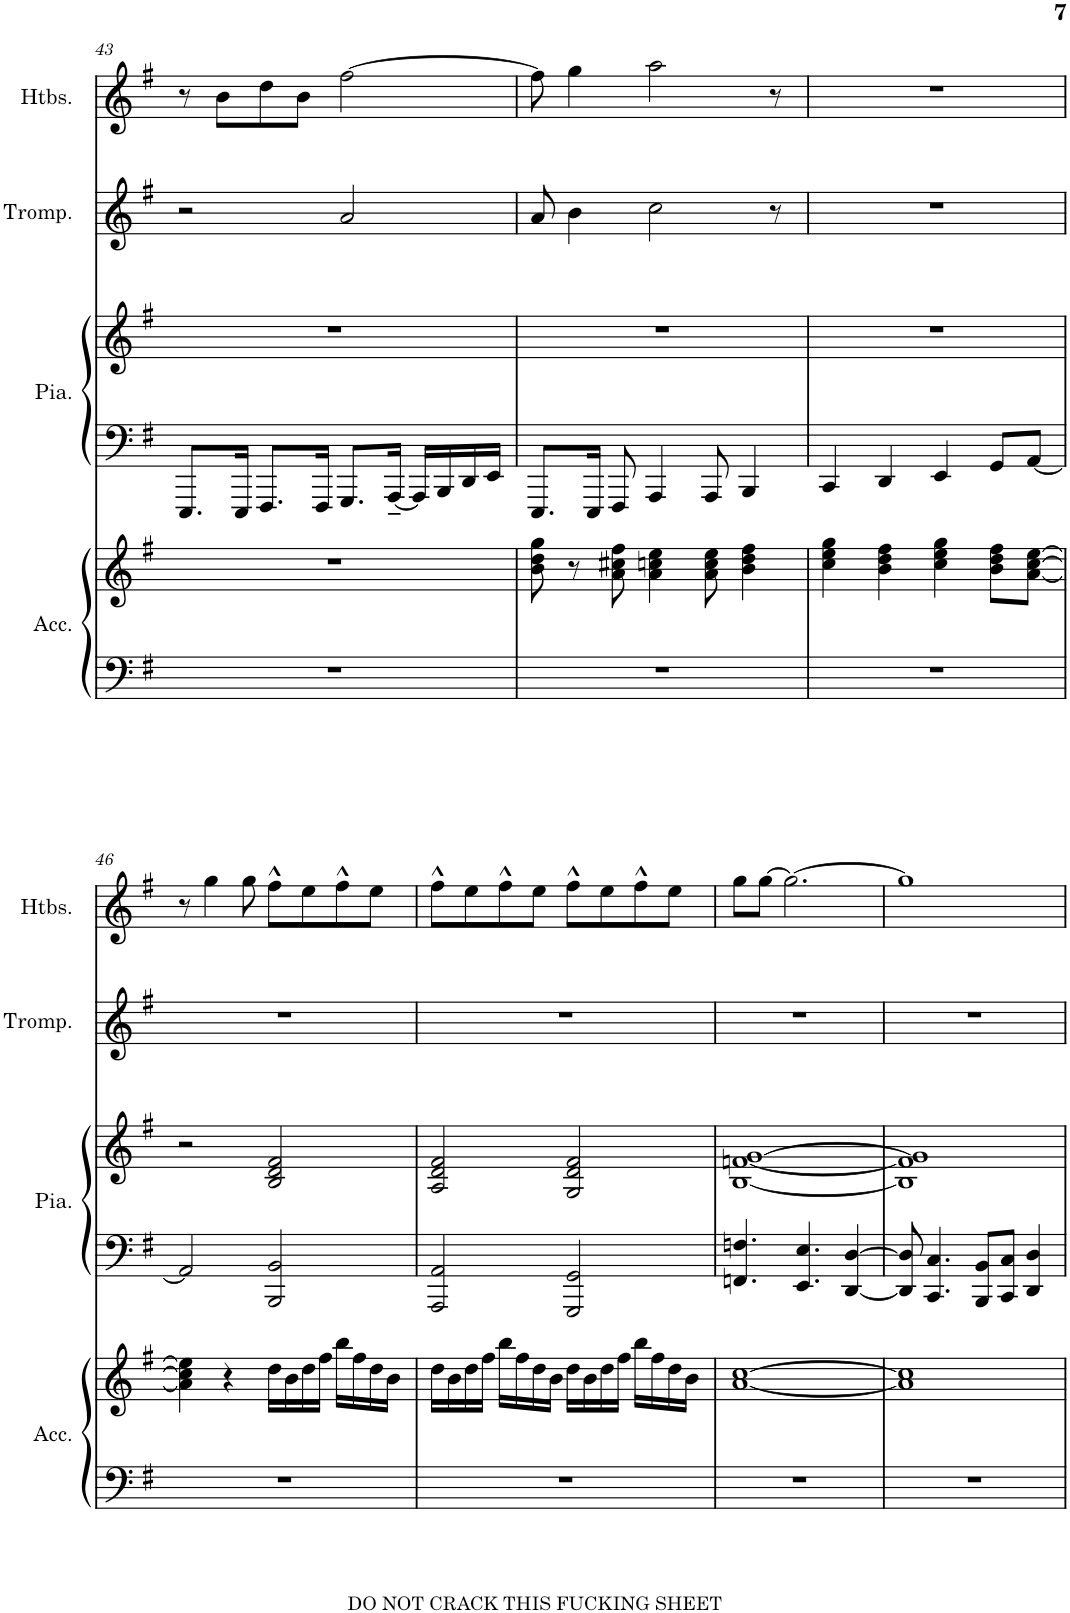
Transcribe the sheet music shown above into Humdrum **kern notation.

**kern	**kern	**kern	**kern	**kern	**kern
*part4	*part4	*part3	*part3	*part2	*part1
*staff6	*staff5	*staff4	*staff3	*staff2	*staff1
*I"Accordéon	*	*I"Piano à queue	*	*I"Trompette	*I"Hautbois
*I'Acc.	*	*I'Pia.	*	*I'Tromp.	*I'Htbs.
!!LO:PB:g=z
*clefF4	*clefG2	*clefF4	*clefG2	*clefG2	*clefG2
*	*	*	*	*ITrd1c2	*
*k[f#]	*k[f#]	*k[f#]	*k[f#]	*k[f#]	*k[f#]
*M4/4	*M4/4	*M4/4	*M4/4	*M4/4	*M4/4
=43	=43	=43	=43	=43	=43
1r	1r	8.EEE/L	1r	2r	8r
.	.	.	.	.	8b\L
.	.	16EEE/Jk	.	.	.
.	.	8.FFF#/L	.	.	8dd\
.	.	.	.	.	8b\J
.	.	16FFF#/Jk	.	.	.
.	.	8.GGG/L	.	2a/	[2ff#\
.	.	[16AAA~/Jk	.	.	.
.	.	16AAA/LL]	.	.	.
.	.	16BBB/	.	.	.
.	.	16DD/	.	.	.
.	.	16EE/JJ	.	.	.
=44	=44	=44	=44	=44	=44
1r	8b\ 8dd\ 8gg\	8.EEE/L	1r	8a/	8ff#\]
.	8r	.	.	4b\	4gg\
.	.	16EEE/Jk	.	.	.
.	8a\ 8cc#X\ 8ff#\	8FFF#/	.	.	.
.	4a\ 4ccn\ 4ee\	4AAA/	.	2cc\	2aa\
.	8a\ 8cc\ 8ee\	8AAA/	.	.	.
.	4b\ 4dd\ 4ff#\	4BBB/	.	.	.
.	.	.	.	8r	8r
=45	=45	=45	=45	=45	=45
1r	4cc\ 4ee\ 4gg\	4CC/	1r	1r	1r
.	4b\ 4dd\ 4ff#\	4DD/	.	.	.
.	4cc\ 4ee\ 4gg\	4EE/	.	.	.
.	8b\ 8dd\ 8ff#\L	8GG/L	.	.	.
.	[8a\ [8cc\ [8ee\J	[8AA/J	.	.	.
!!LO:LB:g=z
=46	=46	=46	=46	=46	=46
1r	4a\] 4cc\] 4ee\]	2AA/]	2r	1r	8r
.	.	.	.	.	4gg\
.	4r	.	.	.	.
.	.	.	.	.	8gg\
.	16dd\LL	2BBB/ 2BB/	2B/ 2d/ 2f#/	.	8ff#^^\L
.	16b\	.	.	.	.
.	16dd\	.	.	.	8ee\
.	16ff#\JJ	.	.	.	.
.	16bb\LL	.	.	.	8ff#^^\
.	16ff#\	.	.	.	.
.	16dd\	.	.	.	8ee\J
.	16b\JJ	.	.	.	.
=47	=47	=47	=47	=47	=47
1r	16dd\LL	2AAA/ 2AA/	2A/ 2d/ 2f#/	1r	8ff#^^\L
.	16b\	.	.	.	.
.	16dd\	.	.	.	8ee\
.	16ff#\JJ	.	.	.	.
.	16bb\LL	.	.	.	8ff#^^\
.	16ff#\	.	.	.	.
.	16dd\	.	.	.	8ee\J
.	16b\JJ	.	.	.	.
.	16dd\LL	2GGG/ 2GG/	2G/ 2d/ 2f#/	.	8ff#^^\L
.	16b\	.	.	.	.
.	16dd\	.	.	.	8ee\
.	16ff#\JJ	.	.	.	.
.	16bb\LL	.	.	.	8ff#^^\
.	16ff#\	.	.	.	.
.	16dd\	.	.	.	8ee\J
.	16b\JJ	.	.	.	.
=48	=48	=48	=48	=48	=48
1r	[1a [1cc	4.FFn/ 4.Fn/	[1B [1fn [1g	1r	8gg\L
.	.	.	.	.	[8gg\J
.	.	.	.	.	2.gg\_
.	.	4.EE/ 4.E/	.	.	.
.	.	[4DD/ [4D/	.	.	.
=49	=49	=49	=49	=49	=49
1r	1a] 1cc]	8DD/] 8D/]	1B] 1f] 1g]	1r	1gg]
.	.	4.CC/ 4.C/	.	.	.
.	.	8BBB/ 8BB/L	.	.	.
.	.	8CC/ 8C/J	.	.	.
.	.	4DD/ 4D/	.	.	.
=	=	=	=	=	=
*-	*-	*-	*-	*-	*-
